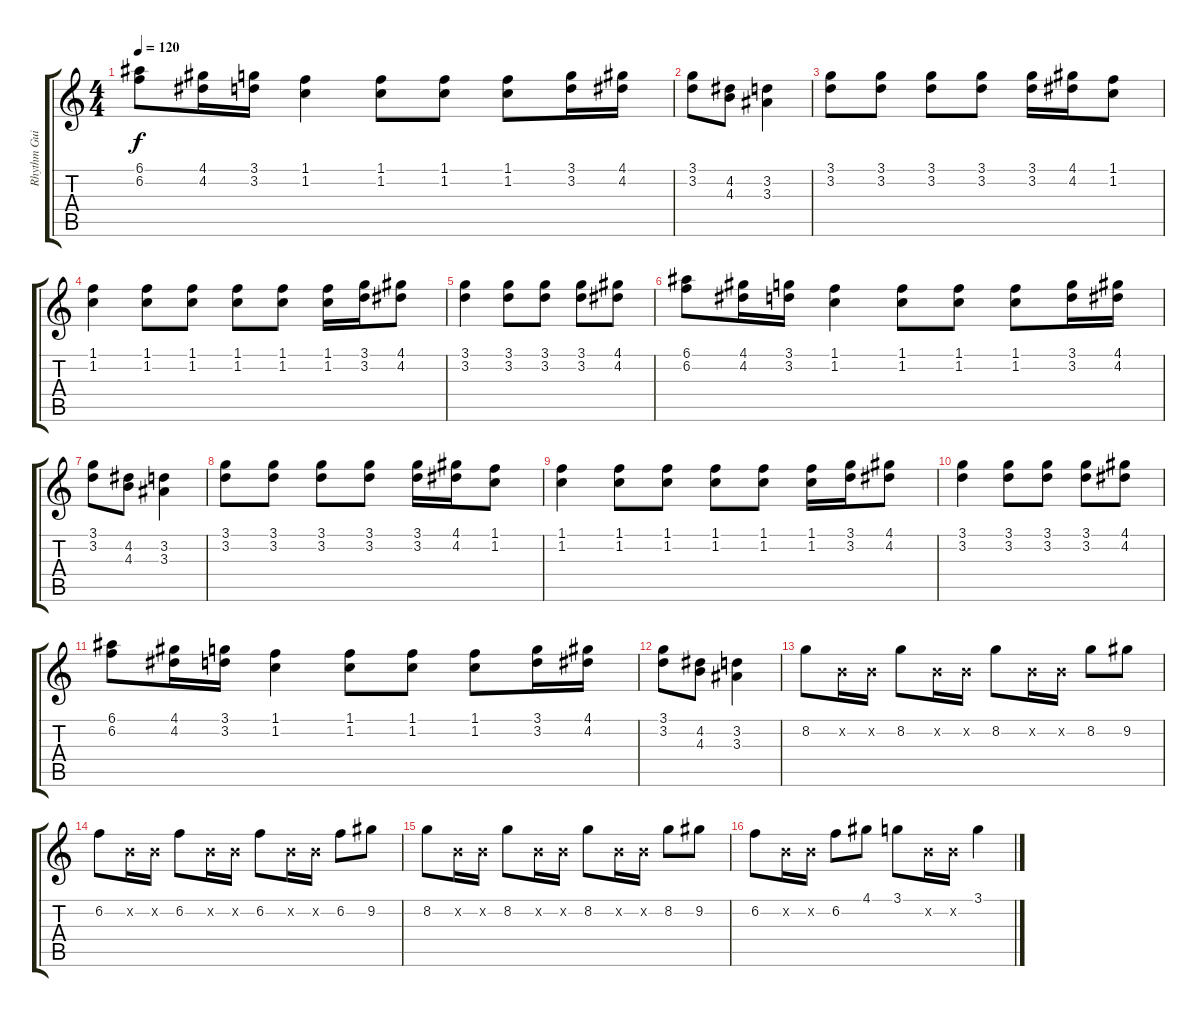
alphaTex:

\track ("Rhythm Guitar" "Rhythm Gui") {instrument overdrivenguitar}
\staff {score tabs}
\tuning (E4 B3 G3 D3 A2 D2) {hide}
\ts (4 4)
\tempo 120
\clef g2
\ks c
(6.1 6.2).8{dy f} (4.1 4.2).16 (3.1 3.2).16 (1.1 1.2).4 (1.1 1.2).8 (1.1 1.2).8 (1.1 1.2).8 (3.1 3.2).16 (4.1 4.2).16 |
(3.1 3.2).8 (4.2 4.3).8 (3.2 3.3).4 |
(3.1 3.2).8 (3.1 3.2).8 (3.1 3.2).8 (3.1 3.2).8 (3.1 3.2).16 (4.1 4.2).16 (1.1 1.2).8 |
(1.1 1.2).4 (1.1 1.2).8 (1.1 1.2).8 (1.1 1.2).8 (1.1 1.2).8 (1.1 1.2).16 (3.1 3.2).16 (4.1 4.2).8 |
(3.1 3.2).4 (3.1 3.2).8 (3.1 3.2).8 (3.1 3.2).8 (4.1 4.2).8 |
(6.1 6.2).8 (4.1 4.2).16 (3.1 3.2).16 (1.1 1.2).4 (1.1 1.2).8 (1.1 1.2).8 (1.1 1.2).8 (3.1 3.2).16 (4.1 4.2).16 |
(3.1 3.2).8 (4.2 4.3).8 (3.2 3.3).4 |
(3.1 3.2).8 (3.1 3.2).8 (3.1 3.2).8 (3.1 3.2).8 (3.1 3.2).16 (4.1 4.2).16 (1.1 1.2).8 |
(1.1 1.2).4 (1.1 1.2).8 (1.1 1.2).8 (1.1 1.2).8 (1.1 1.2).8 (1.1 1.2).16 (3.1 3.2).16 (4.1 4.2).8 |
(3.1 3.2).4 (3.1 3.2).8 (3.1 3.2).8 (3.1 3.2).8 (4.1 4.2).8 |
(6.1 6.2).8 (4.1 4.2).16 (3.1 3.2).16 (1.1 1.2).4 (1.1 1.2).8 (1.1 1.2).8 (1.1 1.2).8 (3.1 3.2).16 (4.1 4.2).16 |
(3.1 3.2).8 (4.2 4.3).8 (3.2 3.3).4 |
8.2.8 0.2{x}.16 0.2{x}.16 8.2.8 0.2{x}.16 0.2{x}.16 8.2.8 0.2{x}.16 0.2{x}.16 8.2.8 9.2.8 |
6.2.8 0.2{x}.16 0.2{x}.16 6.2.8 0.2{x}.16 0.2{x}.16 6.2.8 0.2{x}.16 0.2{x}.16 6.2.8 9.2.8 |
8.2.8 0.2{x}.16 0.2{x}.16 8.2.8 0.2{x}.16 0.2{x}.16 8.2.8 0.2{x}.16 0.2{x}.16 8.2.8 9.2.8 |
6.2.8 0.2{x}.16 0.2{x}.16 6.2.8 4.1.8 3.1.8 0.2{x}.16 0.2{x}.16 3.1.4
